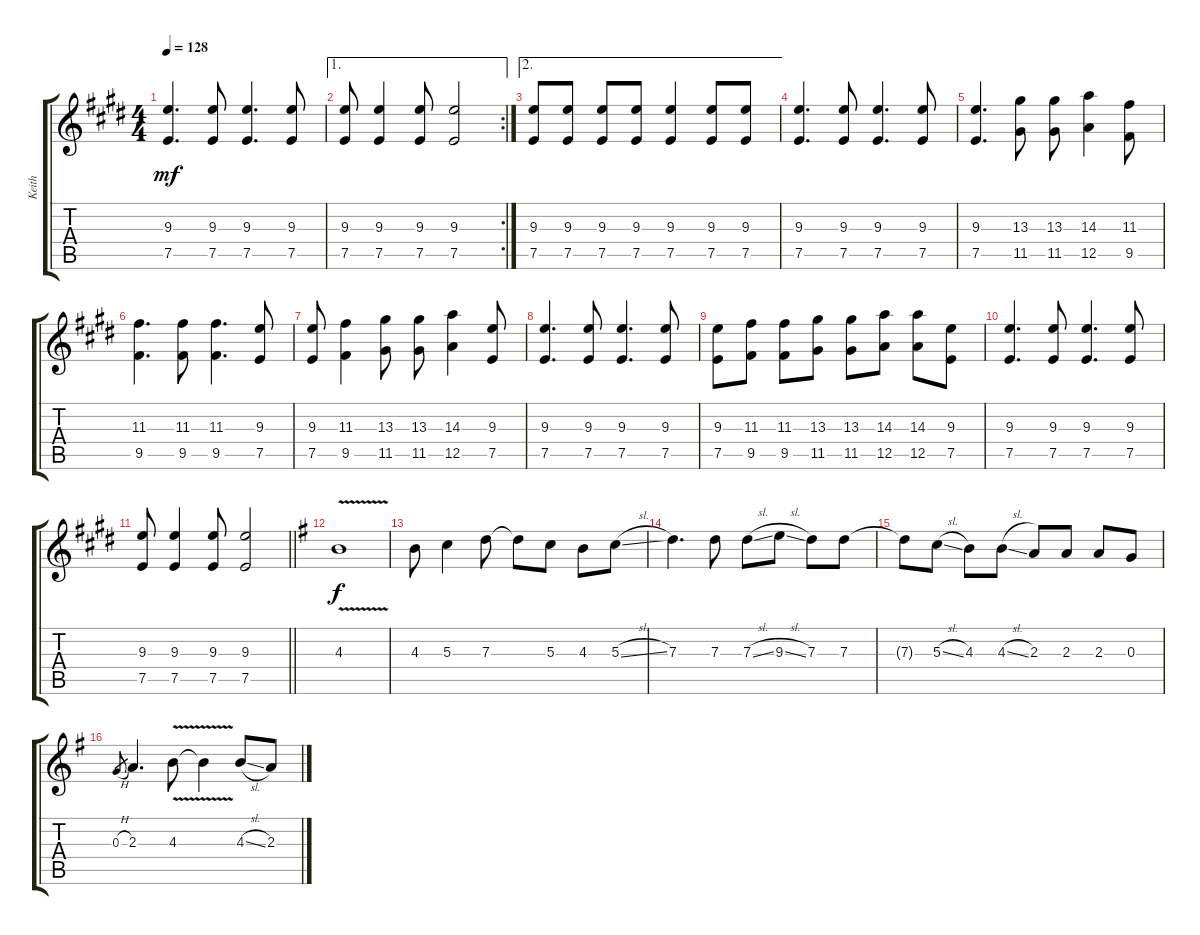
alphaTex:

\track ("Keith" "Keith") {instrument distortionguitar}
\staff {score tabs}
\tuning (E4 B3 G3 D3 A2 E2) {hide}
\ts (4 4)
\tempo 128
\clef g2
\ks c#minor
(9.3 7.5).4{d dy mf} (9.3 7.5).8 (9.3 7.5).4{d} (9.3 7.5).8 |
\ae 1
\rc 2
(9.3 7.5).8 (9.3 7.5).4 (9.3 7.5).8 (9.3 7.5).2 |
\ae 2
(9.3 7.5).8 (9.3 7.5).8 (9.3 7.5).8 (9.3 7.5).8 (9.3 7.5).4 (9.3 7.5).8 (9.3 7.5).8 |
\ks e
(9.3 7.5).4{d} (9.3 7.5).8 (9.3 7.5).4{d} (9.3 7.5).8 |
\ks c#minor
(9.3 7.5).4{d} (13.3 11.5).8 (13.3 11.5).8 (14.3 12.5).4 (11.3 9.5).8 |
(11.3 9.5).4{d} (11.3 9.5).8 (11.3 9.5).4{d} (9.3 7.5).8 |
(9.3 7.5).8 (11.3 9.5).4 (13.3 11.5).8 (13.3 11.5).8 (14.3 12.5).4 (9.3 7.5).8 |
\ks e
(9.3 7.5).4{d} (9.3 7.5).8 (9.3 7.5).4{d} (9.3 7.5).8 |
\ks c#minor
(9.3 7.5).8 (11.3 9.5).8 (11.3 9.5).8 (13.3 11.5).8 (13.3 11.5).8 (14.3 12.5).8 (14.3 12.5).8 (9.3 7.5).8 |
(9.3 7.5).4{d} (9.3 7.5).8 (9.3 7.5).4{d} (9.3 7.5).8 |
\barLineRight lightlight
(9.3 7.5).8 (9.3 7.5).4 (9.3 7.5).8 (9.3 7.5).2 |
\ks g
4.3{v}.1{dy f} |
4.3.8 5.3.4 7.3.8 7.3{t}.8 5.3.8 4.3.8 5.3{sl}.8 |
7.3.4{d} 7.3.8 7.3{sl}.8 9.3{sl}.8 7.3.8 7.3.8 |
7.3{t}.8 5.3{sl}.8 4.3.8 4.3{sl}.8 2.3.8 2.3.8 2.3.8 0.3.8 |
0.3{h}.8{gr} 2.3.4{d} 4.3{v}.8 4.3{v t}.4 4.3{sl}.8 2.3.8
